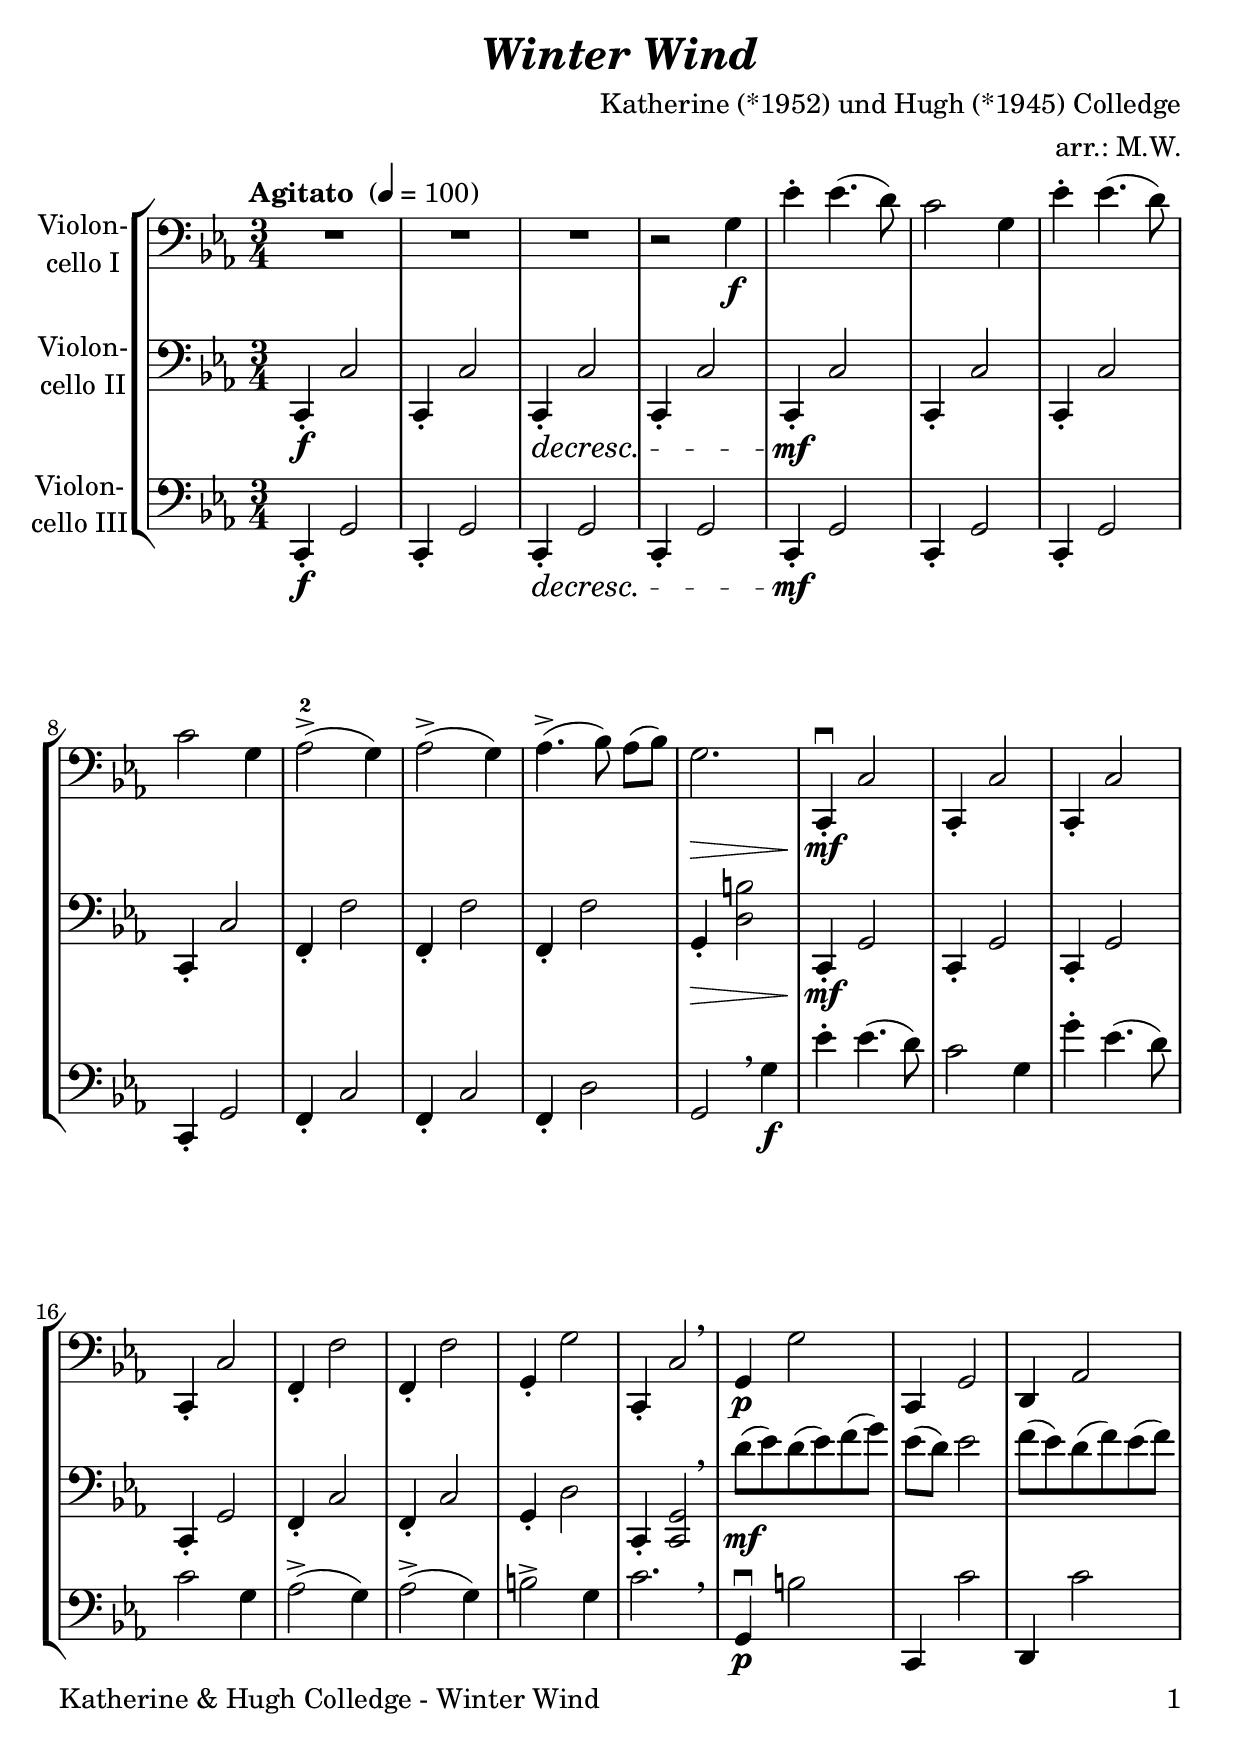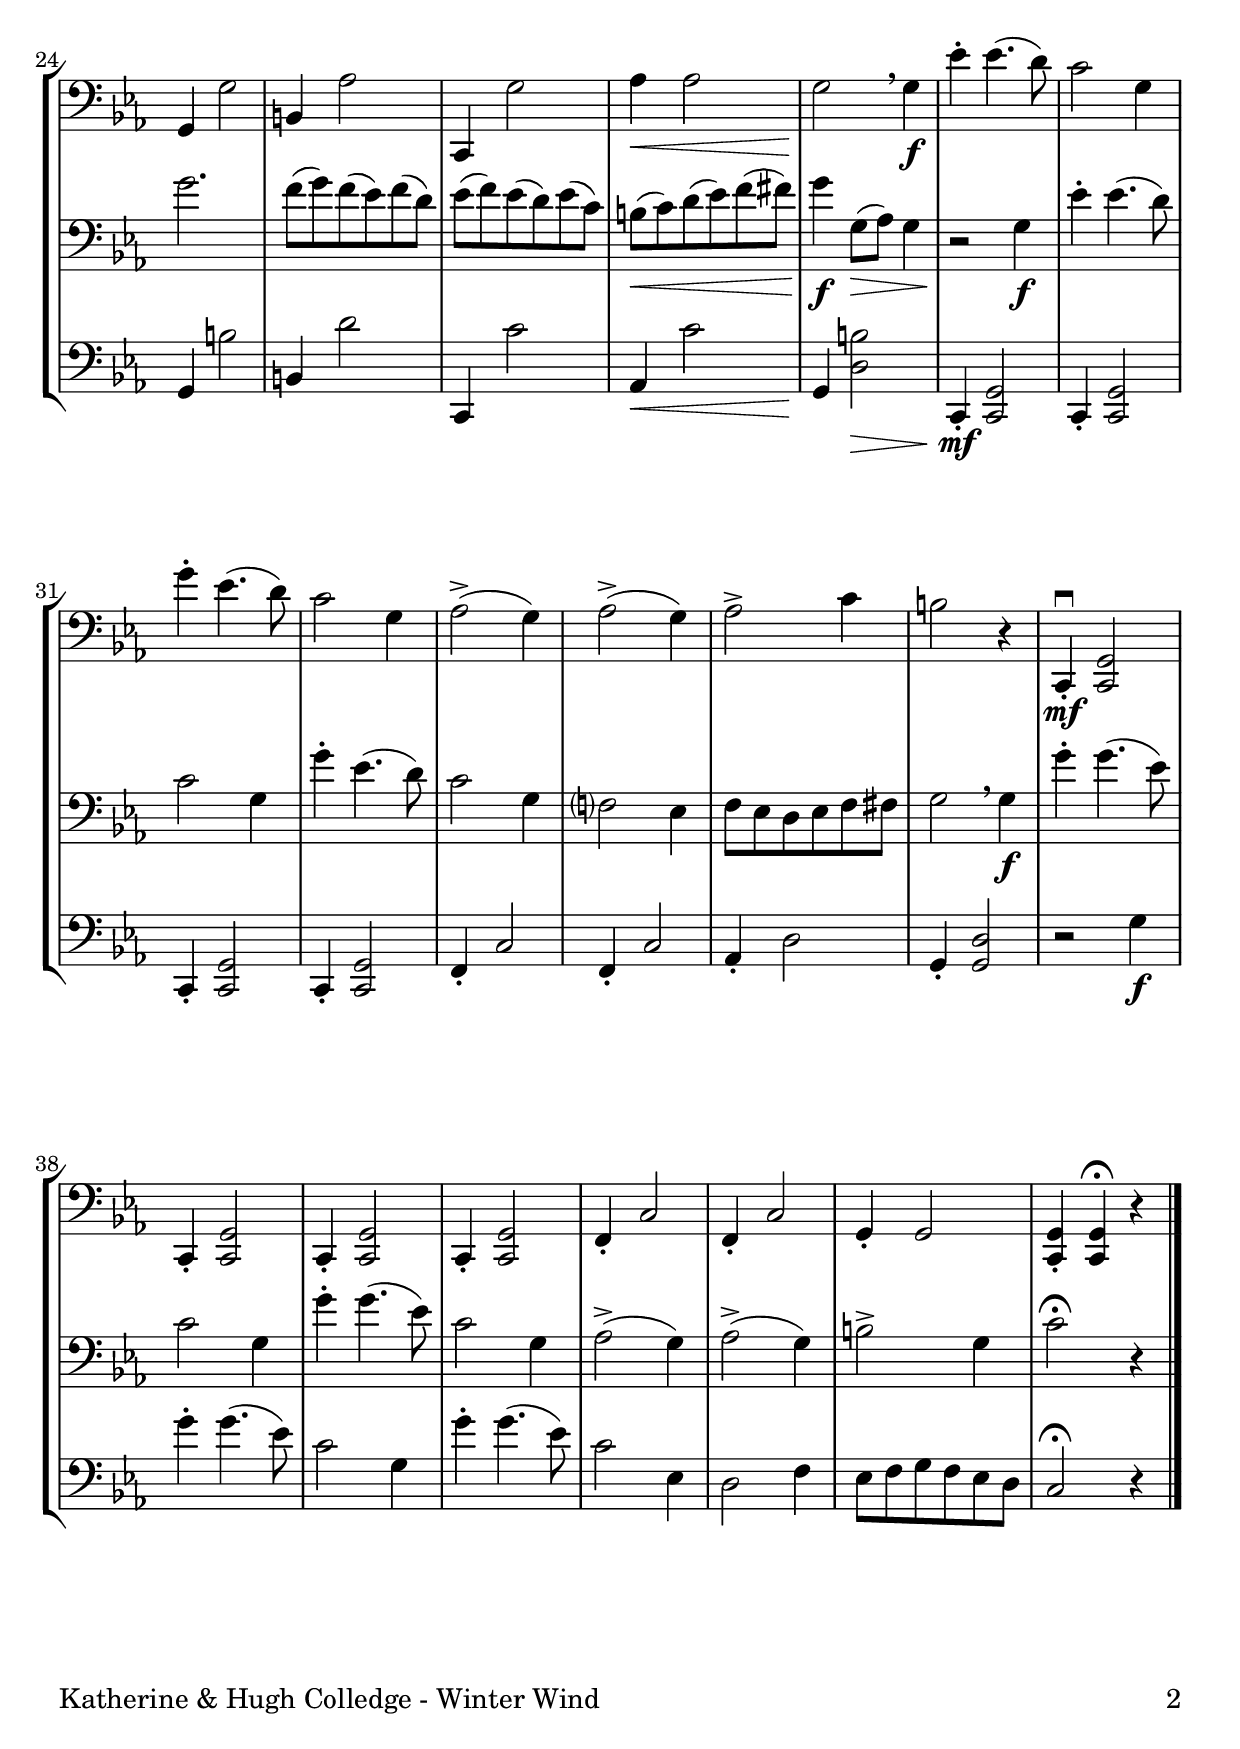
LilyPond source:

\version "2.18.2"
\include "deutsch.ly"
  
#(set-global-staff-size 24)

\header {
  title     = \markup \bold \italic "Winter Wind"
  composer  = "Katherine (*1952) und Hugh (*1945) Colledge"
  arranger  = "arr.: M.W."
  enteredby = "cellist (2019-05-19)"
%  piece     = ""
}

voiceconsts = {
  \key c \minor
  \time 3/4
  \clef "bass"
%  \numericTimeSignature
  \compressFullBarRests
  % Set default beaming for all staves
%  \set Timing.beamExceptions = #'()
%  \set Timing.baseMoment     = #(ly:make-moment 1 2)
%  \set Timing.beatStructure  = #'(1)
  \tempo "Agitato " 4=100
}

micl = "clarinet"
mifl = "flute"
miob = "oboe"
mifh = "french horn"
misx = "tenor sax"
mist = "string ensemble 1"
miba = "cello"

va = \relative c' {
  \voiceconsts

  R2.*3
  r2 g4\f

  es'-. es4.( d8)
  c2 g4
  es'-. es4.( d8)
  c2 g4
  as2(->-2 g4)

  as2(-> g4)
  as4.(-> b8) as[( b)]
  g2.\>
  c,,4-.\downbow\!\mf c'2
  c,4-. c'2
  c,4-. c'2

  c,4-. c'2
  f,4-. f'2
  f,4-. f'2
  g,4-. g'2
  c,,4-. c'2 \breathe
  g4\p g'2

  c,,4 g'2
  d4 as'2
  g4 g'2
  h,4 as'2
  c,,4 g''2
  as4\< as2

  g\! \breathe g4\f
  es'-. es4.( d8)
  c2 g4
  g'-. es4.( d8)
  c2 g4
  as2(-> g4)

  as2(-> g4)
  as2-> c4
  h2 r4
  c,,-.\downbow\mf <c g'>2
  c4-. <c g'>2
  c4-. <c g'>2

  c4-. <c g'>2
  f4-. c'2
  f,4-. c'2
  g4-. g2
  <c, g'>4-. <c g'>\fermata r \bar "|."
}

vb = \relative c, {
  \voiceconsts

  c4-.\f c'2
  c,4-.  c'2
  c,4-.\decresc  c'2
  c,4-.  c'2
  
  c,4-.\mf  c'2
  c,4-.  c'2
  c,4-.  c'2
  c,4-.  c'2
  f,4-. f'2
  
  f,4-. f'2
  f,4-. f'2
  g,4-.\> <d' h'>2
  c,4-.\!\mf g'2
  c,4-. g'2
  c,4-. g'2
  
  c,4-. g'2
  f4-. c'2
  f,4-. c'2
  g4-. d'2
  c,4-. <c g'>2 \breathe
  d''8(\mf es) d( es) f( g)

  es( d) es2
  f8( es) d( f) es( f)
  g2.
  f8( g) f( es) f( d)
  es( f) es( d) es( c)
  h(\< c) d( es) f( fis)\!

  g4\f g,8(\> as) g4
  r2\! g4\f
  es'-. es4.( d8)
  c2 g4
  g'-. es4.( d8)
  c2 g4

  f?2 es4
  f8 es d es f fis
  g2 \breathe g4\f
  g'-. g4.( es8)
  c2 g4
  g'-. g4.( es8)

  c2 g4
  as2(-> g4)
  as2(-> g4)
  h2-> g4
  c2\fermata r4 \bar "|."
}

vc = \relative c, {
  \voiceconsts

  c4-.\f g'2
  c,4-.  g'2
  c,4-.\decresc  g'2
  c,4-.  g'2
  
  c,4-.\mf  g'2
  c,4-.  g'2
  c,4-.  g'2
  c,4-.  g'2
  f4-. c'2

  f,4-. c'2
  f,4-. d'2
  g, \breathe g'4\f
  es'-. es4.( d8)
  c2 g4
  g'-. es4.( d8)

  c2 g4
  as2(-> g4)
  as2(-> g4)
  h2-> g4
  c2. \breathe
  g,4\downbow\p h'2

  c,,4 c''2
  d,,4 c''2
  g,4 h'2
  h,4 d'2
  c,,4 c''2
  as,4\< c'2

  g,4\! <d' h'>2\>
  c,4-.\!\mf <c g'>2
  c4-. <c g'>2
  c4-. <c g'>2
  c4-. <c g'>2
  f4-. c'2

  f,4-. c'2
  as4-. d2
  g,4-. <g d'>2
  r g'4\f
  g'-. g4.( es8)
  c2 g4

  g'-. g4.( es8)
  c2 es,4
  d2 f4
  es8 f g f es d
  c2\fermata r4 \bar "|."
}


music = \new StaffGroup <<
      \new Staff {
	\set Staff.midiInstrument = \miba
	\set Staff.instrumentName = \markup \center-column { "Violon-" "cello I" }
	\transpose c c { \va }
      }

      \new Staff {
	\set Staff.midiInstrument = \miba
	\set Staff.instrumentName = \markup \center-column { "Violon-" "cello II" }
	\transpose c c { \vb }
      }

      \new Staff {
	\set Staff.midiInstrument = \miba
	\set Staff.instrumentName = \markup \center-column { "Violon-" "cello III" }
	\transpose c c { \vc }
      }
>>

\book {
   \paper {
    print-page-number = ##t
    print-first-page-number = ##t
    oddHeaderMarkup = \markup \null
    evenHeaderMarkup = \markup \null
    oddFooterMarkup = \markup {
      \fill-line {
        \on-the-fly #print-page-number-check-first
        "Katherine & Hugh Colledge - Winter Wind" \fromproperty #'page:page-number-string
      }
    }
    evenFooterMarkup = \oddFooterMarkup
} \score {
    \music
    \layout {}
  }

  \score {
    \unfoldRepeats \music

    \midi {
      \context {
        \Score
      }
    }
  }
}
